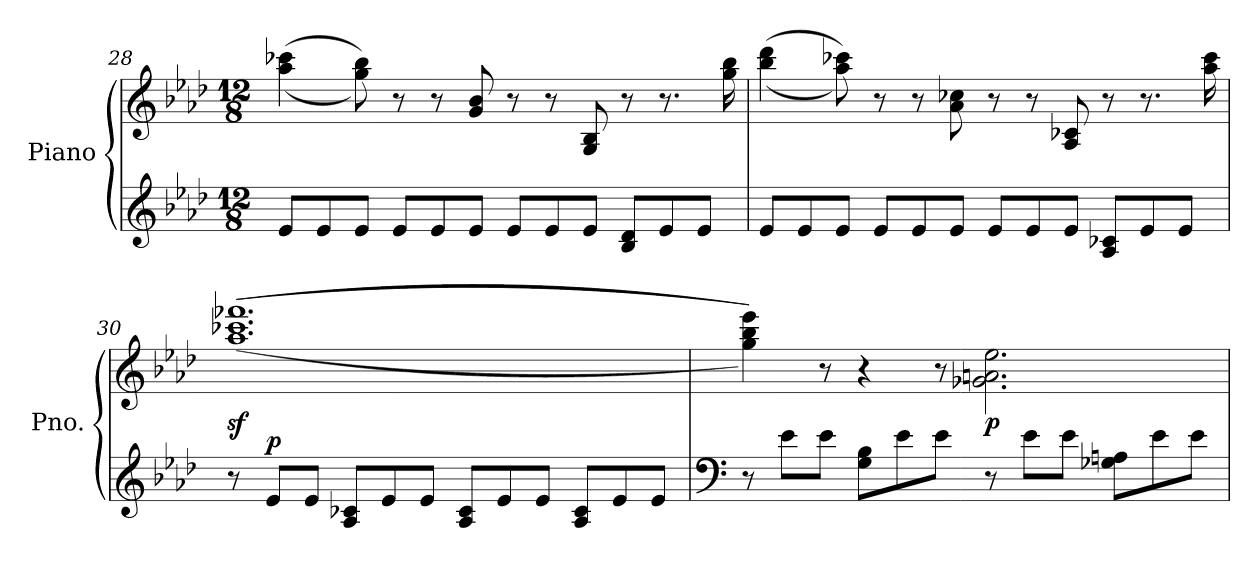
**kern	**kern	**dynam
*part1	*part1	*part1
*staff2	*staff1	*staff1/2
*I"Piano	*	*
*I'Pno.	*	*
*clefG2	*clefG2	*
*k[b-e-a-d-]	*k[b-e-a-d-]	*
*M12/8	*M12/8	*
=28	=28	=28
8e-/L	((4aa-\ 4ccc-X\	.
8e-/	.	.
8e-/J	8gg\ 8bb-\))	.
8e-/L	8r	.
8e-/	8r	.
8e-/J	8g/ 8b-/	.
8e-/L	8r	.
8e-/	8r	.
8e-/J	8G/ 8B-/	.
8B-/ 8d-/L	8r	.
8e-/	8.r	.
8e-/J	.	.
.	16gg\ 16bb-\	.
!!LO:LB:g=z
=29	=29	=29
8e-/L	((4bb-\ 4ddd-\	.
8e-/	.	.
8e-/J	8aa-\ 8ccc-X\))	.
8e-/L	8r	.
8e-/	8r	.
8e-/J	8a-\ 8cc-X\	.
8e-/L	8r	.
8e-/	8r	.
8e-/J	8A-/ 8c-X/	.
8A-/ 8c-X/L	8r	.
8e-/	8.r	.
8e-/J	.	.
.	16aa-\ 16ccc-\	.
=30	=30	=30
8r	(((1.aa-z< 1.ccc-Xz< 1.fff-Xz<	.
!	!	!LO:DY:a=2
8e-/L	.	p
8e-/J	.	.
8A-/ 8c-X/L	.	.
8e-/	.	.
8e-/J	.	.
8A-/ 8c-/L	.	.
8e-/	.	.
8e-/J	.	.
8A-/ 8c-/L	.	.
8e-/	.	.
8e-/J	.	.
=31	=31	=31
*clefF4	*	*
8r	4gg\ 4bb-\ 4eee-\)))	.
8e-\L	.	.
8e-\J	8r	.
8G\ 8B-\L	4r	.
8e-\	.	.
8e-\J	8r	.
!	!	!LO:DY:b
8r	2.g-X\ 2.an\ 2.ee-\	p
8e-\L	.	.
8e-\J	.	.
8G-X\ 8An\L	.	.
8e-\	.	.
8e-\J	.	.
=	=	=
*-	*-	*-
